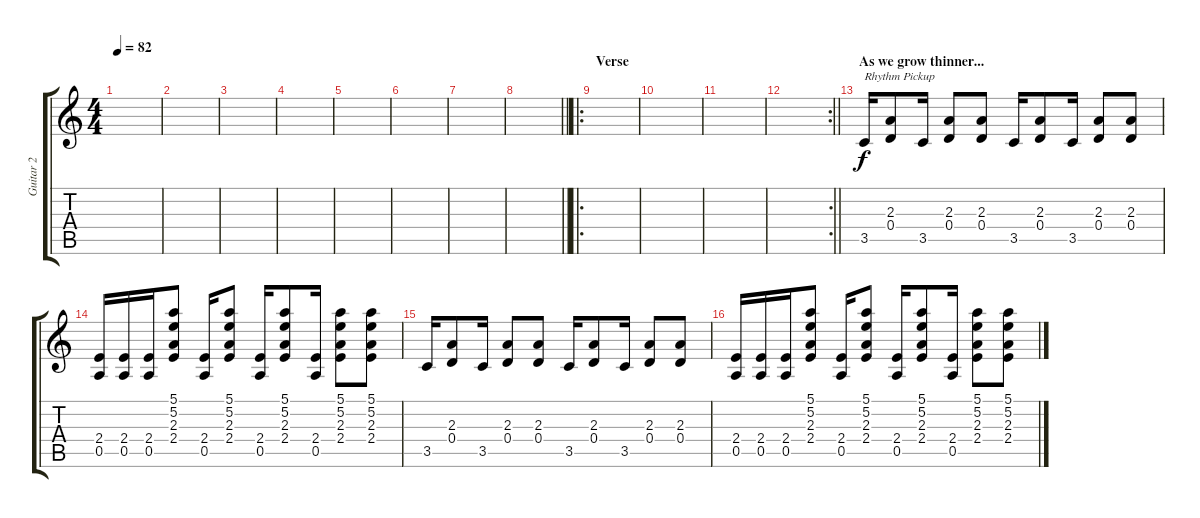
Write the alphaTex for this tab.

\track ("Guitar 2" "Guitar 2") {instrument distortionguitar}
\staff {score tabs}
\tuning (E4 B3 G3 D3 A2 E2) {hide}
\ts (4 4)
\tempo 82
\clef g2
\ks c
|
|
|
|
|
|
|
\barLineRight lightlight
|
\ro
\section ("" "Verse")
|
|
|
\rc 2
\barLineRight lightlight
|
\section ("" "As we grow thinner...")
3.5.16{txt "Rhythm Pickup" instrument overdrivenguitar} (2.3 0.4).8 3.5.16 (2.3 0.4).8 (2.3 0.4).8 3.5.16 (2.3 0.4).8 3.5.16 (2.3 0.4).8 (2.3 0.4).8 |
(2.4 0.5).16 (2.4 0.5).16 (2.4 0.5).16 (5.1 5.2 2.3 2.4).8 (2.4 0.5).16 (5.1 5.2 2.3 2.4).8 (2.4 0.5).16 (5.1 5.2 2.3 2.4).8 (2.4 0.5).16 (5.1 5.2 2.3 2.4).8 (5.1 5.2 2.3 2.4).8 |
3.5.16 (2.3 0.4).8 3.5.16 (2.3 0.4).8 (2.3 0.4).8 3.5.16 (2.3 0.4).8 3.5.16 (2.3 0.4).8 (2.3 0.4).8 |
(2.4 0.5).16 (2.4 0.5).16 (2.4 0.5).16 (5.1 5.2 2.3 2.4).8 (2.4 0.5).16 (5.1 5.2 2.3 2.4).8 (2.4 0.5).16 (5.1 5.2 2.3 2.4).8 (2.4 0.5).16 (5.1 5.2 2.3 2.4).8 (5.1 5.2 2.3 2.4).8
